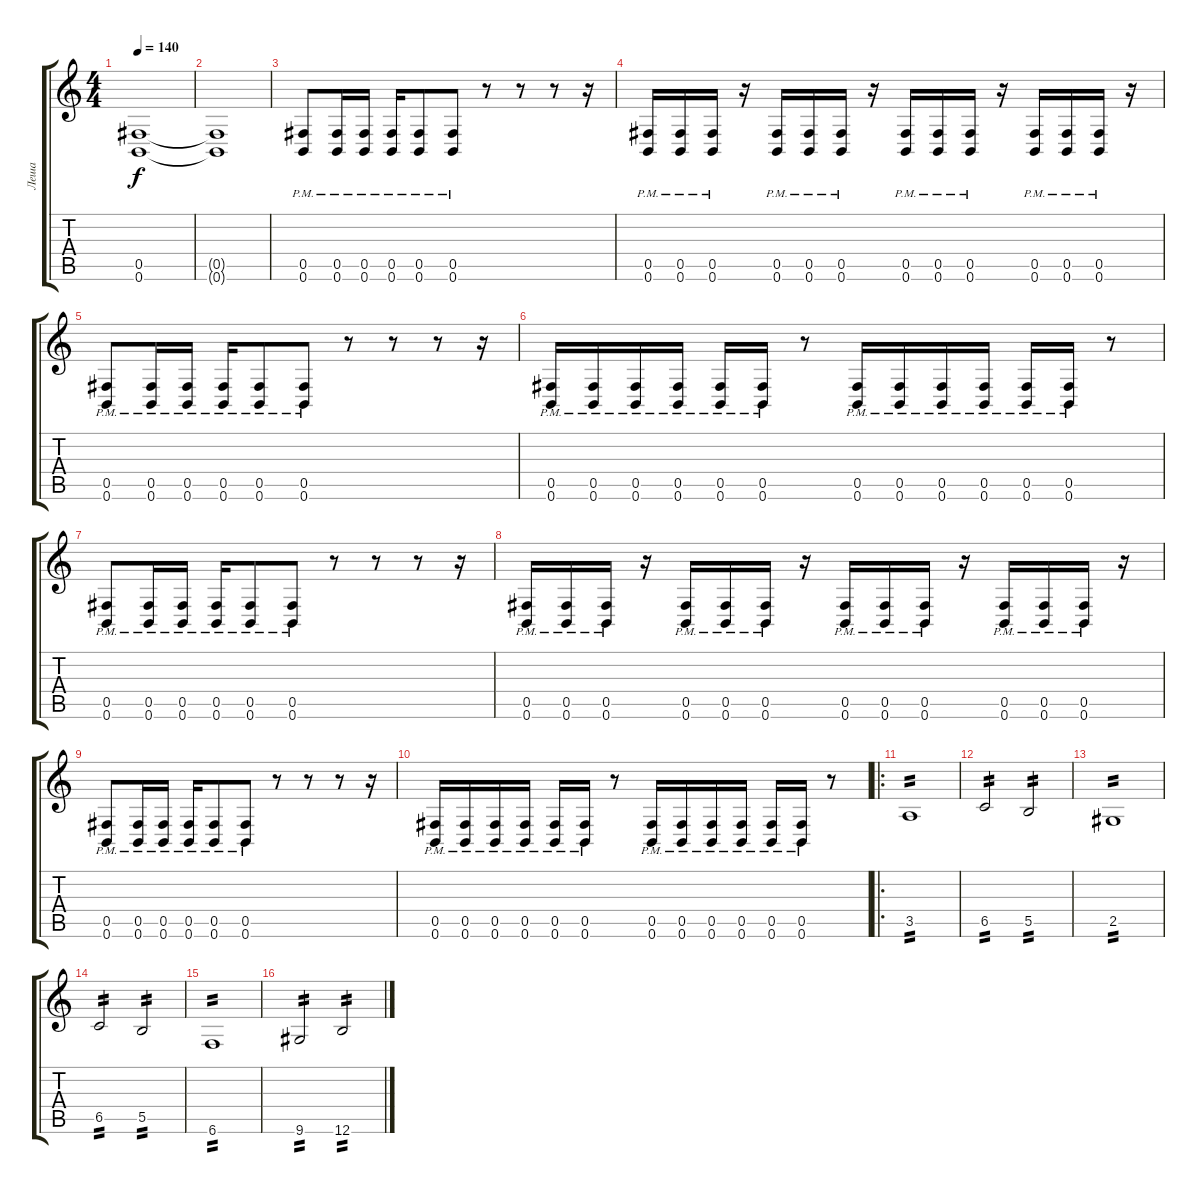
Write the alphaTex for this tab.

\track ("Леша" "Леша") {instrument distortionguitar}
\staff {score tabs}
\tuning (Db4 Ab3 E3 B2 Gb2 B1) {hide}
\ts (4 4)
\tempo 140
\clef g2
\ks c
(0.5 0.6).1{dy f} |
(0.5{t} 0.6{t}).1 |
(0.5{pm} 0.6{pm}).8 (0.5{pm} 0.6{pm}).16 (0.5{pm} 0.6{pm}).16 (0.5{pm} 0.6{pm}).16 (0.5{pm} 0.6{pm}).8 (0.5{pm} 0.6{pm}).8 r.8 r.8 r.8 r.16 |
(0.5{pm} 0.6{pm}).16 (0.5{pm} 0.6{pm}).16 (0.5{pm} 0.6{pm}).16 r.16 (0.5{pm} 0.6{pm}).16 (0.5{pm} 0.6{pm}).16 (0.5{pm} 0.6{pm}).16 r.16 (0.5{pm} 0.6{pm}).16 (0.5{pm} 0.6{pm}).16 (0.5{pm} 0.6{pm}).16 r.16 (0.5{pm} 0.6{pm}).16 (0.5{pm} 0.6{pm}).16 (0.5{pm} 0.6{pm}).16 r.16 |
(0.5{pm} 0.6{pm}).8 (0.5{pm} 0.6{pm}).16 (0.5{pm} 0.6{pm}).16 (0.5{pm} 0.6{pm}).16 (0.5{pm} 0.6{pm}).8 (0.5{pm} 0.6{pm}).8 r.8 r.8 r.8 r.16 |
(0.5{pm} 0.6{pm}).16 (0.5{pm} 0.6{pm}).16 (0.5{pm} 0.6{pm}).16 (0.5{pm} 0.6{pm}).16 (0.5{pm} 0.6{pm}).16 (0.5{pm} 0.6{pm}).16 r.8 (0.5{pm} 0.6{pm}).16 (0.5{pm} 0.6{pm}).16 (0.5{pm} 0.6{pm}).16 (0.5{pm} 0.6{pm}).16 (0.5{pm} 0.6{pm}).16 (0.5{pm} 0.6{pm}).16 r.8 |
(0.5{pm} 0.6{pm}).8 (0.5{pm} 0.6{pm}).16 (0.5{pm} 0.6{pm}).16 (0.5{pm} 0.6{pm}).16 (0.5{pm} 0.6{pm}).8 (0.5{pm} 0.6{pm}).8 r.8 r.8 r.8 r.16 |
(0.5{pm} 0.6{pm}).16 (0.5{pm} 0.6{pm}).16 (0.5{pm} 0.6{pm}).16 r.16 (0.5{pm} 0.6{pm}).16 (0.5{pm} 0.6{pm}).16 (0.5{pm} 0.6{pm}).16 r.16 (0.5{pm} 0.6{pm}).16 (0.5{pm} 0.6{pm}).16 (0.5{pm} 0.6{pm}).16 r.16 (0.5{pm} 0.6{pm}).16 (0.5{pm} 0.6{pm}).16 (0.5{pm} 0.6{pm}).16 r.16 |
(0.5{pm} 0.6{pm}).8 (0.5{pm} 0.6{pm}).16 (0.5{pm} 0.6{pm}).16 (0.5{pm} 0.6{pm}).16 (0.5{pm} 0.6{pm}).8 (0.5{pm} 0.6{pm}).8 r.8 r.8 r.8 r.16 |
(0.5{pm} 0.6{pm}).16 (0.5{pm} 0.6{pm}).16 (0.5{pm} 0.6{pm}).16 (0.5{pm} 0.6{pm}).16 (0.5{pm} 0.6{pm}).16 (0.5{pm} 0.6{pm}).16 r.8 (0.5{pm} 0.6{pm}).16 (0.5{pm} 0.6{pm}).16 (0.5{pm} 0.6{pm}).16 (0.5{pm} 0.6{pm}).16 (0.5{pm} 0.6{pm}).16 (0.5{pm} 0.6{pm}).16 r.8 |
\ro
3.5.1{tp 2} |
6.5.2{tp 2} 5.5.2{tp 2} |
2.5.1{tp 2} |
6.5.2{tp 2} 5.5.2{tp 2} |
6.6.1{tp 2} |
9.6.2{tp 2} 12.6.2{tp 2}
